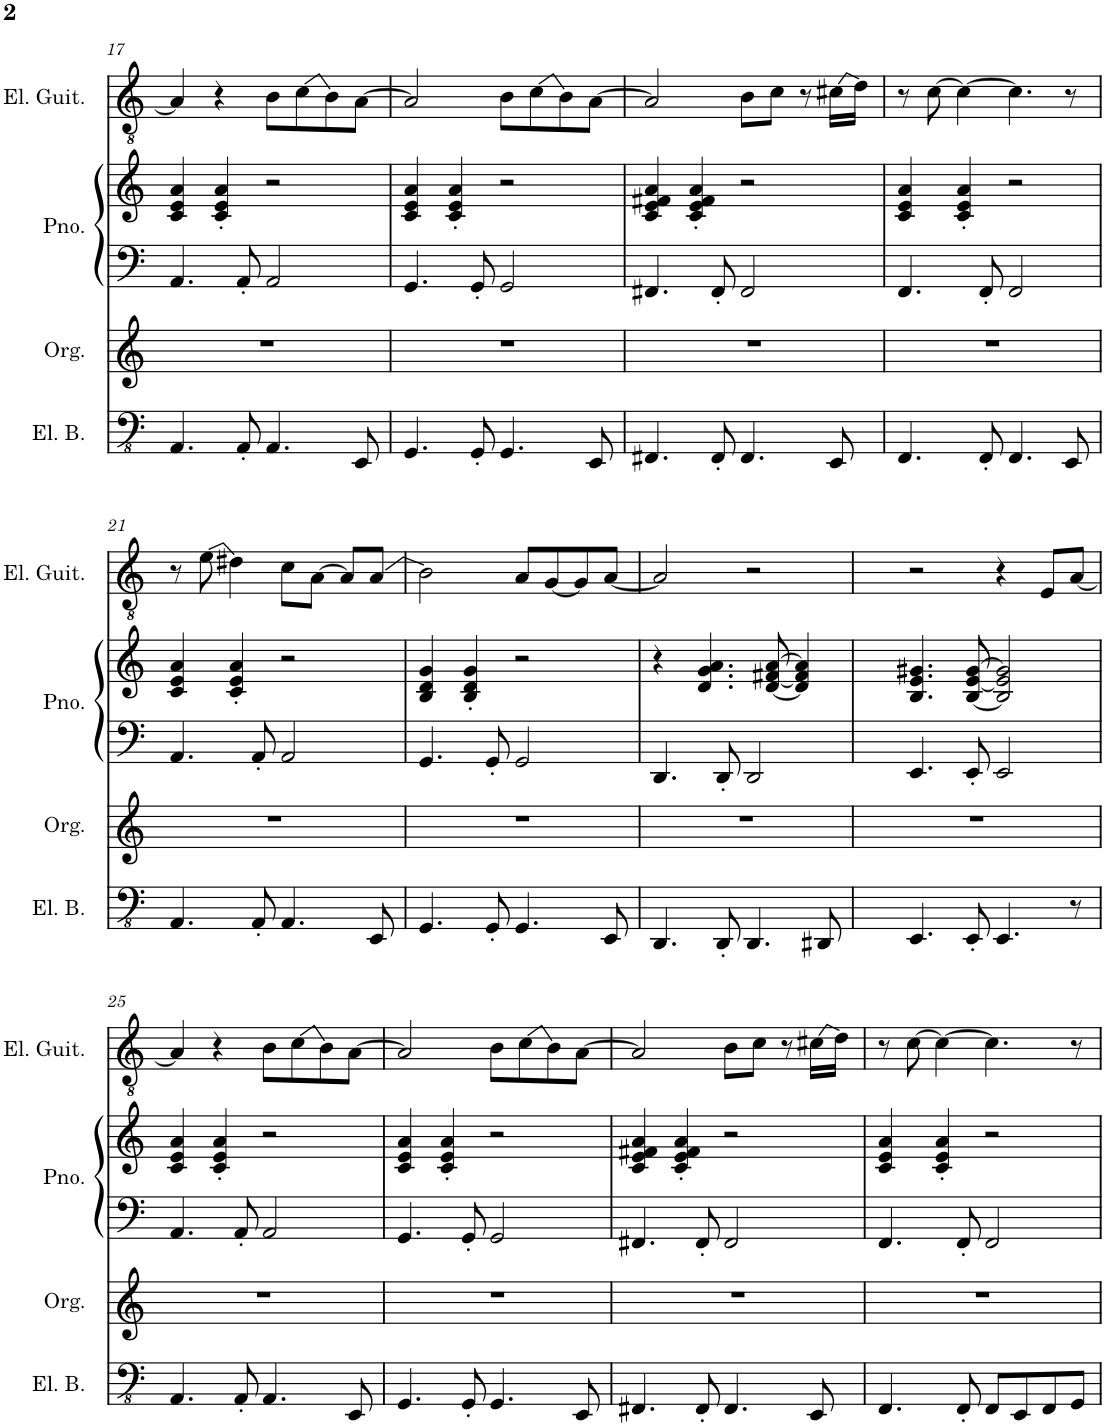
**kern	**kern	**kern	**kern	**kern
*part4	*part3	*part2	*part2	*part1
*staff5	*staff4	*staff3	*staff2	*staff1
*I"5-str. Electric Bass	*I"Organ	*I"Piano	*	*I"Electric Guitar
*I'El. B.	*I'Org.	*I'Pno.	*	*I'El. Guit.
!!LO:PB:g=z
*clefFv4	*clefG2	*clefF4	*clefG2	*clefGv2
*k[]	*k[]	*k[]	*k[]	*k[]
*M4/4	*M4/4	*M4/4	*M4/4	*M4/4
=17	=17	=17	=17	=17
4.AAA/	1r	4.AA/	4c/ 4e/ 4a/	4A/]
.	.	.	4c/' 4e/' 4a/'	4r
8AAA'/	.	8AA'/	.	.
4.AAA/	.	2AA/	2r	8B\L
.	.	.	.	8c\
.	.	.	.	8B\
8EEE/	.	.	.	[8A\J
=18	=18	=18	=18	=18
4.GGG/	1r	4.GG/	4c/ 4e/ 4a/	2A/]
.	.	.	4c/' 4e/' 4a/'	.
8GGG'/	.	8GG'/	.	.
4.GGG/	.	2GG/	2r	8B\L
.	.	.	.	8c\
.	.	.	.	8B\
8EEE/	.	.	.	[8A\J
=19	=19	=19	=19	=19
4.FFF#X/	1r	4.FF#X/	4c/ 4e/ 4f#X/ 4a/	2A/]
.	.	.	4c/' 4e/' 4f#/' 4a/'	.
8FFF#'/	.	8FF#'/	.	.
4.FFF#/	.	2FF#/	2r	8B\L
.	.	.	.	8c\J
.	.	.	.	8r
8EEE/	.	.	.	16c#X\LL
.	.	.	.	16d\JJ
=20	=20	=20	=20	=20
4.FFF/	1r	4.FF/	4c/ 4e/ 4a/	8r
.	.	.	.	[8c\
.	.	.	4c/' 4e/' 4a/'	4c\_
8FFF'/	.	8FF'/	.	.
4.FFF/	.	2FF/	2r	4.c\]
8EEE/	.	.	.	8r
!!LO:LB:g=z
=21	=21	=21	=21	=21
4.AAA/	1r	4.AA/	4c/ 4e/ 4a/	8r
.	.	.	.	8e\
.	.	.	4c/' 4e/' 4a/'	4d#X\
8AAA'/	.	8AA'/	.	.
4.AAA/	.	2AA/	2r	8c\L
.	.	.	.	[8A\J
.	.	.	.	8A/L]
8EEE/	.	.	.	8A/J
=22	=22	=22	=22	=22
4.GGG/	1r	4.GG/	4B/ 4d/ 4g/	2B\
.	.	.	4B/' 4d/' 4g/'	.
8GGG'/	.	8GG'/	.	.
4.GGG/	.	2GG/	2r	8A/L
.	.	.	.	[8G/
.	.	.	.	8G/]
8EEE/	.	.	.	[8A/J
=23	=23	=23	=23	=23
4.DDD/	1r	4.DD/	4r	2A/]
.	.	.	4.d/ 4.g/ 4.a/	.
8DDD'/	.	8DD'/	.	.
4.DDD/	.	2DD/	.	2r
.	.	.	[8d/ [8f#X/ [8a/	.
.	.	.	4d/] 4f#/] 4a/]	.
8DDD#X/	.	.	.	.
=24	=24	=24	=24	=24
4.EEE/	1r	4.EE/	4.B/ 4.e/ 4.g#X/	2r
8EEE'/	.	8EE'/	[8B/ [8e/ [8g#/	.
4.EEE/	.	2EE/	2B/] 2e/] 2g#/]	4r
.	.	.	.	8E/L
8r	.	.	.	[8A/J
!!LO:LB:g=z
=25	=25	=25	=25	=25
4.AAA/	1r	4.AA/	4c/ 4e/ 4a/	4A/]
.	.	.	4c/' 4e/' 4a/'	4r
8AAA'/	.	8AA'/	.	.
4.AAA/	.	2AA/	2r	8B\L
.	.	.	.	8c\
.	.	.	.	8B\
8EEE/	.	.	.	[8A\J
=26	=26	=26	=26	=26
4.GGG/	1r	4.GG/	4c/ 4e/ 4a/	2A/]
.	.	.	4c/' 4e/' 4a/'	.
8GGG'/	.	8GG'/	.	.
4.GGG/	.	2GG/	2r	8B\L
.	.	.	.	8c\
.	.	.	.	8B\
8EEE/	.	.	.	[8A\J
=27	=27	=27	=27	=27
4.FFF#X/	1r	4.FF#X/	4c/ 4e/ 4f#X/ 4a/	2A/]
.	.	.	4c/' 4e/' 4f#/' 4a/'	.
8FFF#'/	.	8FF#'/	.	.
4.FFF#/	.	2FF#/	2r	8B\L
.	.	.	.	8c\J
.	.	.	.	8r
8EEE/	.	.	.	16c#X\LL
.	.	.	.	16d\JJ
=28	=28	=28	=28	=28
4.FFF/	1r	4.FF/	4c/ 4e/ 4a/	8r
.	.	.	.	[8c\
.	.	.	4c/' 4e/' 4a/'	4c\_
8FFF'/	.	8FF'/	.	.
8FFF/L	.	2FF/	2r	4.c\]
8EEE/	.	.	.	.
8FFF/	.	.	.	.
8GGG/J	.	.	.	8r
=	=	=	=	=
*-	*-	*-	*-	*-
